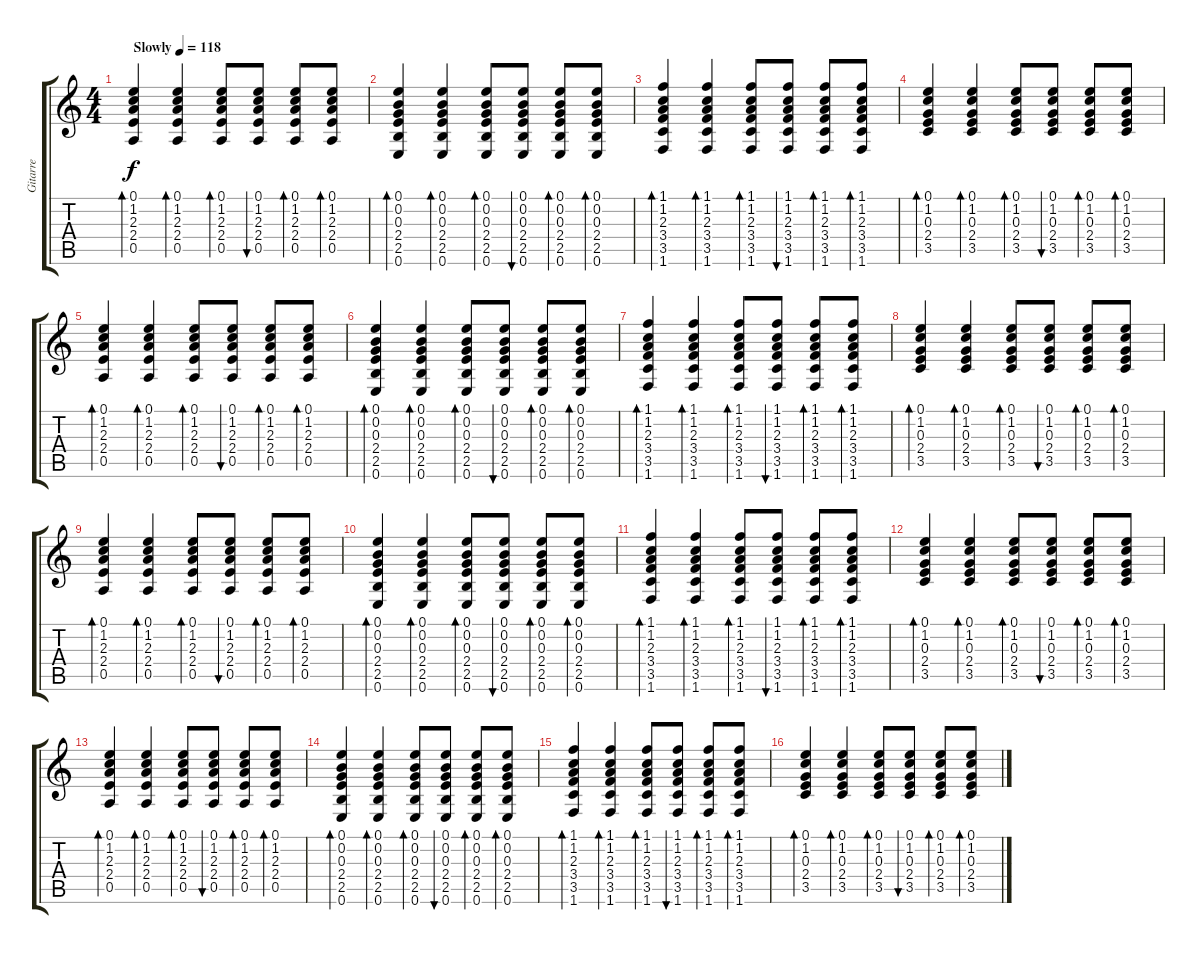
\track ("Gitarre" "Gitarre") {instrument electricguitarjazz}
\staff {score tabs}
\tuning (E4 B3 G3 D3 A2 E2) {hide}
\ts (4 4)
\tempo (118 "Slowly")
\clef g2
\ks c
(0.1 1.2 2.3 2.4 0.5).4{bd 60 dy f instrument electricguitarjazz} (0.1 1.2 2.3 2.4 0.5).4{bd 60} (0.1 1.2 2.3 2.4 0.5).8{bd 60} (0.1 1.2 2.3 2.4 0.5).8{bu 60} (0.1 1.2 2.3 2.4 0.5).8{bd 60} (0.1 1.2 2.3 2.4 0.5).8{bd 60} |
(0.1 0.2 0.3 2.4 2.5 0.6).4{bd 60} (0.1 0.2 0.3 2.4 2.5 0.6).4{bd 60} (0.1 0.2 0.3 2.4 2.5 0.6).8{bd 60} (0.1 0.2 0.3 2.4 2.5 0.6).8{bu 60} (0.1 0.2 0.3 2.4 2.5 0.6).8{bd 60} (0.1 0.2 0.3 2.4 2.5 0.6).8{bd 60} |
(1.1 1.2 2.3 3.4 3.5 1.6).4{bd 60} (1.1 1.2 2.3 3.4 3.5 1.6).4{bd 60} (1.1 1.2 2.3 3.4 3.5 1.6).8{bd 60} (1.1 1.2 2.3 3.4 3.5 1.6).8{bu 60} (1.1 1.2 2.3 3.4 3.5 1.6).8{bd 60} (1.1 1.2 2.3 3.4 3.5 1.6).8{bd 60} |
(0.1 1.2 0.3 2.4 3.5).4{bd 60} (0.1 1.2 0.3 2.4 3.5).4{bd 60} (0.1 1.2 0.3 2.4 3.5).8{bd 60} (0.1 1.2 0.3 2.4 3.5).8{bu 60} (0.1 1.2 0.3 2.4 3.5).8{bd 60} (0.1 1.2 0.3 2.4 3.5).8{bd 60} |
(0.1 1.2 2.3 2.4 0.5).4{bd 60} (0.1 1.2 2.3 2.4 0.5).4{bd 60} (0.1 1.2 2.3 2.4 0.5).8{bd 60} (0.1 1.2 2.3 2.4 0.5).8{bu 60} (0.1 1.2 2.3 2.4 0.5).8{bd 60} (0.1 1.2 2.3 2.4 0.5).8{bd 60} |
(0.1 0.2 0.3 2.4 2.5 0.6).4{bd 60} (0.1 0.2 0.3 2.4 2.5 0.6).4{bd 60} (0.1 0.2 0.3 2.4 2.5 0.6).8{bd 60} (0.1 0.2 0.3 2.4 2.5 0.6).8{bu 60} (0.1 0.2 0.3 2.4 2.5 0.6).8{bd 60} (0.1 0.2 0.3 2.4 2.5 0.6).8{bd 60} |
(1.1 1.2 2.3 3.4 3.5 1.6).4{bd 60} (1.1 1.2 2.3 3.4 3.5 1.6).4{bd 60} (1.1 1.2 2.3 3.4 3.5 1.6).8{bd 60} (1.1 1.2 2.3 3.4 3.5 1.6).8{bu 60} (1.1 1.2 2.3 3.4 3.5 1.6).8{bd 60} (1.1 1.2 2.3 3.4 3.5 1.6).8{bd 60} |
(0.1 1.2 0.3 2.4 3.5).4{bd 60} (0.1 1.2 0.3 2.4 3.5).4{bd 60} (0.1 1.2 0.3 2.4 3.5).8{bd 60} (0.1 1.2 0.3 2.4 3.5).8{bu 60} (0.1 1.2 0.3 2.4 3.5).8{bd 60} (0.1 1.2 0.3 2.4 3.5).8{bd 60} |
(0.1 1.2 2.3 2.4 0.5).4{bd 60} (0.1 1.2 2.3 2.4 0.5).4{bd 60} (0.1 1.2 2.3 2.4 0.5).8{bd 60} (0.1 1.2 2.3 2.4 0.5).8{bu 60} (0.1 1.2 2.3 2.4 0.5).8{bd 60} (0.1 1.2 2.3 2.4 0.5).8{bd 60} |
(0.1 0.2 0.3 2.4 2.5 0.6).4{bd 60} (0.1 0.2 0.3 2.4 2.5 0.6).4{bd 60} (0.1 0.2 0.3 2.4 2.5 0.6).8{bd 60} (0.1 0.2 0.3 2.4 2.5 0.6).8{bu 60} (0.1 0.2 0.3 2.4 2.5 0.6).8{bd 60} (0.1 0.2 0.3 2.4 2.5 0.6).8{bd 60} |
(1.1 1.2 2.3 3.4 3.5 1.6).4{bd 60} (1.1 1.2 2.3 3.4 3.5 1.6).4{bd 60} (1.1 1.2 2.3 3.4 3.5 1.6).8{bd 60} (1.1 1.2 2.3 3.4 3.5 1.6).8{bu 60} (1.1 1.2 2.3 3.4 3.5 1.6).8{bd 60} (1.1 1.2 2.3 3.4 3.5 1.6).8{bd 60} |
(0.1 1.2 0.3 2.4 3.5).4{bd 60} (0.1 1.2 0.3 2.4 3.5).4{bd 60} (0.1 1.2 0.3 2.4 3.5).8{bd 60} (0.1 1.2 0.3 2.4 3.5).8{bu 60} (0.1 1.2 0.3 2.4 3.5).8{bd 60} (0.1 1.2 0.3 2.4 3.5).8{bd 60} |
(0.1 1.2 2.3 2.4 0.5).4{bd 60} (0.1 1.2 2.3 2.4 0.5).4{bd 60} (0.1 1.2 2.3 2.4 0.5).8{bd 60} (0.1 1.2 2.3 2.4 0.5).8{bu 60} (0.1 1.2 2.3 2.4 0.5).8{bd 60} (0.1 1.2 2.3 2.4 0.5).8{bd 60} |
(0.1 0.2 0.3 2.4 2.5 0.6).4{bd 60} (0.1 0.2 0.3 2.4 2.5 0.6).4{bd 60} (0.1 0.2 0.3 2.4 2.5 0.6).8{bd 60} (0.1 0.2 0.3 2.4 2.5 0.6).8{bu 60} (0.1 0.2 0.3 2.4 2.5 0.6).8{bd 60} (0.1 0.2 0.3 2.4 2.5 0.6).8{bd 60} |
(1.1 1.2 2.3 3.4 3.5 1.6).4{bd 60} (1.1 1.2 2.3 3.4 3.5 1.6).4{bd 60} (1.1 1.2 2.3 3.4 3.5 1.6).8{bd 60} (1.1 1.2 2.3 3.4 3.5 1.6).8{bu 60} (1.1 1.2 2.3 3.4 3.5 1.6).8{bd 60} (1.1 1.2 2.3 3.4 3.5 1.6).8{bd 60} |
(0.1 1.2 0.3 2.4 3.5).4{bd 60} (0.1 1.2 0.3 2.4 3.5).4{bd 60} (0.1 1.2 0.3 2.4 3.5).8{bd 60} (0.1 1.2 0.3 2.4 3.5).8{bu 60} (0.1 1.2 0.3 2.4 3.5).8{bd 60} (0.1 1.2 0.3 2.4 3.5).8{bd 60}
